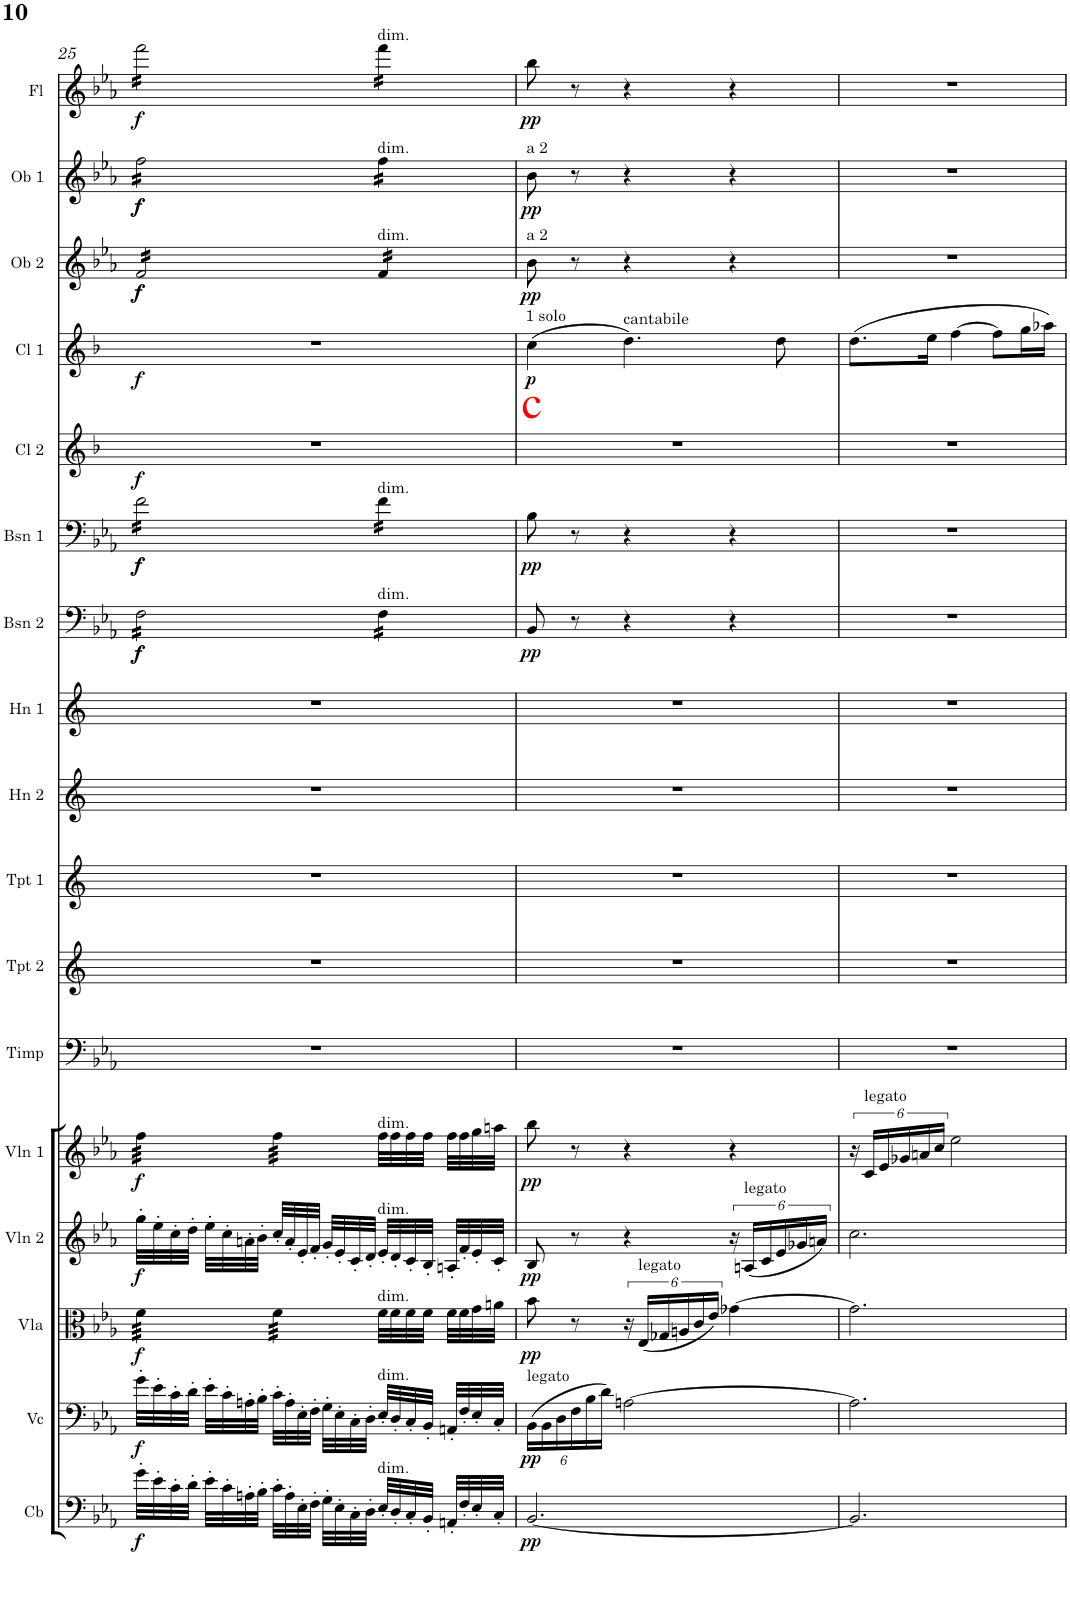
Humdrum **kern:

**kern	**dynam	**kern	**dynam	**kern	**dynam	**kern	**dynam	**kern	**dynam	**kern	**kern	**kern	**kern	**kern	**kern	**dynam	**kern	**dynam	**kern	**dynam	**kern	**text	**dynam	**kern	**dynam	**kern	**dynam	**kern	**dynam
*part17	*part17	*part16	*part16	*part15	*part15	*part14	*part14	*part13	*part13	*part12	*part11	*part10	*part9	*part8	*part7	*part7	*part6	*part6	*part5	*part5	*part4	*part4	*part4	*part3	*part3	*part2	*part2	*part1	*part1
*staff17	*staff17	*staff16	*staff16	*staff15	*staff15	*staff14	*staff14	*staff13	*staff13	*staff12	*staff11	*staff10	*staff9	*staff8	*staff7	*staff7	*staff6	*staff6	*staff5	*staff5	*staff4	*staff4	*staff4	*staff3	*staff3	*staff2	*staff2	*staff1	*staff1
*I"Contrabass	*	*I"Violoncello	*	*I"Viola	*	*I"Violin 2	*	*I"Violin 1	*	*I"Timpani	*I"Eb Trumpet 2	*I"Eb Trumpet 1	*I"Eb Horn 2	*I"Eb Horn 1	*I"Bassoon 2	*	*I"Bassoon 1	*	*I"Bb Clarinet 2	*	*I"Bb Clarinet 1	*	*	*I"Oboe 2	*	*I"Oboe 1	*	*I"Flute	*
*I'Cb	*	*I'Vc	*	*I'Vla	*	*I'Vln 2	*	*I'Vln 1	*	*I'Timp	*I'Tpt 2	*I'Tpt 1	*I'Hn 2	*I'Hn 1	*I'Bsn 2	*	*I'Bsn 1	*	*I'Cl 2	*	*I'Cl 1	*	*	*I'Ob 2	*	*I'Ob 1	*	*I'Fl	*
!!LO:PB:g=z
*clefF4	*	*clefF4	*	*clefC3	*	*clefG2	*	*clefG2	*	*clefF4	*clefG2	*clefG2	*clefG2	*clefG2	*clefF4	*	*clefF4	*	*clefG2	*	*clefG2	*	*	*clefG2	*	*clefG2	*	*clefG2	*
*Trd7c12	*	*	*	*	*	*	*	*	*	*	*Trd-2c-3	*Trd-2c-3	*Trd5c9	*Trd5c9	*	*	*	*	*Trd1c2	*	*Trd1c2	*	*	*	*	*	*	*	*
*k[b-e-a-]	*	*k[b-e-a-]	*	*k[b-e-a-]	*	*k[b-e-a-]	*	*k[b-e-a-]	*	*k[b-e-a-]	*k[]	*k[]	*k[]	*k[]	*k[b-e-a-]	*	*k[b-e-a-]	*	*k[b-]	*	*k[b-]	*	*	*k[b-e-a-]	*	*k[b-e-a-]	*	*k[b-e-a-]	*
*M3/4	*	*M3/4	*	*M3/4	*	*M3/4	*	*M3/4	*	*M3/4	*M3/4	*M3/4	*M3/4	*M3/4	*M3/4	*	*M3/4	*	*M3/4	*	*M3/4	*	*	*M3/4	*	*M3/4	*	*M3/4	*
=25	=25	=25	=25	=25	=25	=25	=25	=25	=25	=25	=25	=25	=25	=25	=25	=25	=25	=25	=25	=25	=25	=25	=25	=25	=25	=25	=25	=25	=25
!	!LO:DY:b	!	!LO:DY:b	!	!LO:DY:b	!	!LO:DY:b	!	!LO:DY:b	!	!	!	!	!	!	!LO:DY:b	!	!	!	!	!	!	!	!	!	!	!	!	!
!	!	!	!	!	!	!	!	!	!	!	!	!	!	!	!	!LO:DY:n=1:b	!	!LO:DY:b	!	!	!	!	!	!	!	!	!	!	!
!	!	!	!	!	!	!	!	!	!	!	!	!	!	!	!	!	!	!LO:DY:n=1:b	!	!LO:DY:b	!	!	!LO:DY:b	!	!LO:DY:b	!	!	!	!
!	!	!	!	!	!	!	!	!	!	!	!	!	!	!	!	!	!	!	!	!	!	!	!	!	!LO:DY:n=1:b	!	!LO:DY:b	!	!
!	!	!	!	!	!	!	!	!	!	!	!	!	!	!	!	!	!	!	!	!	!	!	!	!	!	!	!LO:DY:n=1:b	!	!LO:DY:b
*	*	*	*	*tremolo	*	*	*	*	*	*	*	*	*	*	*	*	*	*	*	*	*	*	*	*	*	*	*	*	*
*	*	*	*	*	*	*	*	*tremolo	*	*	*	*	*	*	*	*	*	*	*	*	*	*	*	*	*	*	*	*	*
*	*	*	*	*	*	*	*	*	*	*	*	*	*	*	*tremolo	*	*	*	*	*	*	*	*	*	*	*	*	*	*
*	*	*	*	*	*	*	*	*	*	*	*	*	*	*	*	*	*tremolo	*	*	*	*	*	*	*	*	*	*	*	*
*	*	*	*	*	*	*	*	*	*	*	*	*	*	*	*	*	*	*	*	*	*	*	*	*tremolo	*	*	*	*	*
*	*	*	*	*	*	*	*	*	*	*	*	*	*	*	*	*	*	*	*	*	*	*	*	*	*	*tremolo	*	*	*
*	*	*	*	*	*	*	*	*	*	*	*	*	*	*	*	*	*	*	*	*	*	*	*	*	*	*	*	*tremolo	*
32g'\LLL	f	32g'\LLL	f	32f\LLL	f	32gg'\LLL	f	32ff\LLL	f	2.r	2.r	2.r	2.r	2.r	16F\LL	f f	16f\LL	f f	2.r	f	2.r	.	f	16f/LL	f f	16ff\LL	f f	16fff\LL	f
32e-'\	.	32e-'\	.	32f\	.	32ee-'\	.	32ff\	.	.	.	.	.	.	.	.	.	.	.	.	.	.	.	.	.	.	.	.	.
32c'\	.	32c'\	.	32f\	.	32cc'\	.	32ff\	.	.	.	.	.	.	16F\	.	16f\	.	.	.	.	.	.	16f/	.	16ff\	.	16fff\	.
32d'\JJJ	.	32d'\JJJ	.	32f\	.	32dd'\JJJ	.	32ff\	.	.	.	.	.	.	.	.	.	.	.	.	.	.	.	.	.	.	.	.	.
32e-'\LLL	.	32e-'\LLL	.	32f\	.	32ee-'\LLL	.	32ff\	.	.	.	.	.	.	16F\	.	16f\	.	.	.	.	.	.	16f/	.	16ff\	.	16fff\	.
32c'\	.	32c'\	.	32f\	.	32cc'\	.	32ff\	.	.	.	.	.	.	.	.	.	.	.	.	.	.	.	.	.	.	.	.	.
32An'\	.	32An'\	.	32f\	.	32an'\	.	32ff\	.	.	.	.	.	.	16F\	.	16f\	.	.	.	.	.	.	16f/	.	16ff\	.	16fff\	.
32B-'\JJJ	.	32B-'\JJJ	.	32f\JJJ	.	32b-'\JJJ	.	32ff\JJJ	.	.	.	.	.	.	.	.	.	.	.	.	.	.	.	.	.	.	.	.	.
32c'\LLL	.	32c'\LLL	.	32f\LLL	.	32cc'/LLL	.	32ff\LLL	.	.	.	.	.	.	16F\	.	16f\	.	.	.	.	.	.	16f/	.	16ff\	.	16fff\	.
32A'\	.	32A'\	.	32f\	.	32a'/	.	32ff\	.	.	.	.	.	.	.	.	.	.	.	.	.	.	.	.	.	.	.	.	.
32E-'\	.	32E-'\	.	32f\	.	32e-'/	.	32ff\	.	.	.	.	.	.	16F\	.	16f\	.	.	.	.	.	.	16f/	.	16ff\	.	16fff\	.
32F'\JJJ	.	32F'\JJJ	.	32f\	.	32f'/JJJ	.	32ff\	.	.	.	.	.	.	.	.	.	.	.	.	.	.	.	.	.	.	.	.	.
32G'\LLL	.	32G'\LLL	.	32f\	.	32g'/LLL	.	32ff\	.	.	.	.	.	.	16F\	.	16f\	.	.	.	.	.	.	16f/	.	16ff\	.	16fff\	.
32E-'\	.	32E-'\	.	32f\	.	32e-'/	.	32ff\	.	.	.	.	.	.	.	.	.	.	.	.	.	.	.	.	.	.	.	.	.
32C'\	.	32C'\	.	32f\	.	32c'/	.	32ff\	.	.	.	.	.	.	16F\JJ	.	16f\JJ	.	.	.	.	.	.	16f/JJ	.	16ff\JJ	.	16fff\JJ	.
32D'\JJJ	.	32D'\JJJ	.	32f\JJJ	.	32d'/JJJ	.	32ff\JJJ	.	.	.	.	.	.	.	.	.	.	.	.	.	.	.	.	.	.	.	.	.
*	*	*	*	*	*	*	*	*Xtremolo	*	*	*	*	*	*	*	*	*	*	*	*	*	*	*	*	*	*	*	*	*
*	*	*	*	*Xtremolo	*	*	*	*	*	*	*	*	*	*	*	*	*	*	*	*	*	*	*	*	*	*	*	*	*
!	!	!	!	!	!	!	!	!	!	!	!	!	!	!	!	!	!	!	!	!	!	!	!	!	!	!	!	!LO:TX:a:t=dim.	!
!	!	!	!	!	!	!	!	!	!	!	!	!	!	!	!	!	!	!	!	!	!	!	!	!	!	!LO:TX:a:t=dim.	!	!	!
!	!	!	!	!	!	!	!	!	!	!	!	!	!	!	!	!	!	!	!	!	!	!	!	!LO:TX:a:t=dim.	!	!	!	!	!
!	!	!	!	!	!	!	!	!	!	!	!	!	!	!	!	!	!LO:TX:a:t=dim.	!	!	!	!	!	!	!	!	!	!	!	!
!	!	!	!	!	!	!	!	!	!	!	!	!	!	!	!LO:TX:a:t=dim.	!	!	!	!	!	!	!	!	!	!	!	!	!	!
!	!	!	!	!	!	!	!	!LO:TX:a:t=dim.	!	!	!	!	!	!	!	!	!	!	!	!	!	!	!	!	!	!	!	!	!
!	!	!	!	!	!	!LO:TX:a:t=dim.	!	!	!	!	!	!	!	!	!	!	!	!	!	!	!	!	!	!	!	!	!	!	!
!	!	!	!	!LO:TX:a:t=dim.	!	!	!	!	!	!	!	!	!	!	!	!	!	!	!	!	!	!	!	!	!	!	!	!	!
!	!	!LO:TX:a:t=dim.	!	!	!	!	!	!	!	!	!	!	!	!	!	!	!	!	!	!	!	!	!	!	!	!	!	!	!
!LO:TX:a:t=dim.	!	!	!	!	!	!	!	!	!	!	!	!	!	!	!	!	!	!	!	!	!	!	!	!	!	!	!	!	!
32E-'/LLL	.	32E-'/LLL	.	32f\LLL	.	32e-'/LLL	.	32ff\LLL	.	.	.	.	.	.	16F\LL	.	16f\LL	.	.	.	.	.	.	16f/LL	.	16ff\LL	.	16fff\LL	.
32D'/	.	32D'/	.	32f\	.	32d'/	.	32ff\	.	.	.	.	.	.	.	.	.	.	.	.	.	.	.	.	.	.	.	.	.
32C'/	.	32C'/	.	32f\	.	32c'/	.	32ff\	.	.	.	.	.	.	16F\	.	16f\	.	.	.	.	.	.	16f/	.	16ff\	.	16fff\	.
32BB-'/JJJ	.	32BB-'/JJJ	.	32f\JJJ	.	32B-'/JJJ	.	32ff\JJJ	.	.	.	.	.	.	.	.	.	.	.	.	.	.	.	.	.	.	.	.	.
32AAn'/LLL	.	32AAn'/LLL	.	32f\LLL	.	32An'/LLL	.	32ff\LLL	.	.	.	.	.	.	16F\	.	16f\	.	.	.	.	.	.	16f/	.	16ff\	.	16fff\	.
32F'/	.	32F'/	.	32f\	.	32f'/	.	32ff\	.	.	.	.	.	.	.	.	.	.	.	.	.	.	.	.	.	.	.	.	.
32E-'/	.	32E-'/	.	32g\	.	32e-'/	.	32gg\	.	.	.	.	.	.	16F\JJ	.	16f\JJ	.	.	.	.	.	.	16f/JJ	.	16ff\JJ	.	16fff\JJ	.
*	*	*	*	*	*	*	*	*	*	*	*	*	*	*	*	*	*	*	*	*	*	*	*	*	*	*	*	*Xtremolo	*
*	*	*	*	*	*	*	*	*	*	*	*	*	*	*	*	*	*	*	*	*	*	*	*	*	*	*Xtremolo	*	*	*
*	*	*	*	*	*	*	*	*	*	*	*	*	*	*	*	*	*	*	*	*	*	*	*	*Xtremolo	*	*	*	*	*
*	*	*	*	*	*	*	*	*	*	*	*	*	*	*	*	*	*Xtremolo	*	*	*	*	*	*	*	*	*	*	*	*
*	*	*	*	*	*	*	*	*	*	*	*	*	*	*	*Xtremolo	*	*	*	*	*	*	*	*	*	*	*	*	*	*
32C'/JJJ	.	32C'/JJJ	.	32an\JJJ	.	32c'/JJJ	.	32aan\JJJ	.	.	.	.	.	.	.	.	.	.	.	.	.	.	.	.	.	.	.	.	.
=26	=26	=26	=26	=26	=26	=26	=26	=26	=26	=26	=26	=26	=26	=26	=26	=26	=26	=26	=26	=26	=26	=26	=26	=26	=26	=26	=26	=26	=26
*	*	*Xbrackettup	*	*	*	*	*	*	*	*	*	*	*	*	*	*	*	*	*	*	*	*	*	*	*	*	*	*	*
!	!	!	!	!	!	!	!	!	!	!	!	!	!	!	!	!	!	!	!	!	!	!	!	!	!	!LO:TX:a:t=a 2	!	!	!
!	!	!	!	!	!	!	!	!	!	!	!	!	!	!	!	!	!	!	!	!	!	!	!	!LO:TX:a:t=a 2	!	!	!	!	!
!	!	!	!	!	!	!	!	!	!	!	!	!	!	!	!	!	!	!	!	!	!LO:TX:a:t=1 solo	!	!	!	!	!	!	!	!
!	!	!LO:TX:a:t=legato	!	!	!	!	!	!	!	!	!	!	!	!	!	!	!	!	!	!	!	!	!	!	!	!	!	!	!
!	!LO:DY:b	!	!LO:DY:b	!	!LO:DY:b	!	!LO:DY:b	!	!LO:DY:b	!	!	!	!	!	!	!LO:DY:b	!	!LO:DY:b	!	!	!	!LO:LY:b:color=#FF0000	!LO:DY:b	!	!LO:DY:b	!	!LO:DY:b	!	!LO:DY:b
[2.BB-/	pp	(24BB-\LL	pp	8b-\	pp	8B-/	pp	8bb-\	pp	2.r	2.r	2.r	2.r	2.r	8BB-/	pp	8B-\	pp	2.r	.	(4cc\	c	p	8b-\	pp	8b-\	pp	8bb-\	pp
.	.	24BB-\	.	.	.	.	.	.	.	.	.	.	.	.	.	.	.	.	.	.	.	.	.	.	.	.	.	.	.
.	.	24D\	.	.	.	.	.	.	.	.	.	.	.	.	.	.	.	.	.	.	.	.	.	.	.	.	.	.	.
.	.	24F\	.	8r	.	8r	.	8r	.	.	.	.	.	.	8r	.	8r	.	.	.	.	.	.	8r	.	8r	.	8r	.
.	.	24B-\	.	.	.	.	.	.	.	.	.	.	.	.	.	.	.	.	.	.	.	.	.	.	.	.	.	.	.
.	.	24d\JJ)	.	.	.	.	.	.	.	.	.	.	.	.	.	.	.	.	.	.	.	.	.	.	.	.	.	.	.
!	!	!	!	!	!	!	!	!	!	!	!	!	!	!	!	!	!	!	!	!	!LO:TX:a:t=cantabile	!	!	!	!	!	!	!	!
.	.	[2An\	.	24r	.	4r	.	4r	.	.	.	.	.	.	4r	.	4r	.	.	.	4.dd\)	.	.	4r	.	4r	.	4r	.
!	!	!	!	!LO:TX:a:t=legato	!	!	!	!	!	!	!	!	!	!	!	!	!	!	!	!	!	!	!	!	!	!	!	!	!
.	.	.	.	(24E-/LL	.	.	.	.	.	.	.	.	.	.	.	.	.	.	.	.	.	.	.	.	.	.	.	.	.
.	.	.	.	24G-X/	.	.	.	.	.	.	.	.	.	.	.	.	.	.	.	.	.	.	.	.	.	.	.	.	.
.	.	.	.	24An/	.	.	.	.	.	.	.	.	.	.	.	.	.	.	.	.	.	.	.	.	.	.	.	.	.
.	.	.	.	24c/	.	.	.	.	.	.	.	.	.	.	.	.	.	.	.	.	.	.	.	.	.	.	.	.	.
.	.	.	.	24e-/JJ)	.	.	.	.	.	.	.	.	.	.	.	.	.	.	.	.	.	.	.	.	.	.	.	.	.
.	.	.	.	[4g-X\	.	24r	.	4r	.	.	.	.	.	.	4r	.	4r	.	.	.	.	.	.	4r	.	4r	.	4r	.
!	!	!	!	!	!	!LO:TX:a:t=legato	!	!	!	!	!	!	!	!	!	!	!	!	!	!	!	!	!	!	!	!	!	!	!
.	.	.	.	.	.	(24An/LL	.	.	.	.	.	.	.	.	.	.	.	.	.	.	.	.	.	.	.	.	.	.	.
.	.	.	.	.	.	24c/	.	.	.	.	.	.	.	.	.	.	.	.	.	.	.	.	.	.	.	.	.	.	.
.	.	.	.	.	.	24e-/	.	.	.	.	.	.	.	.	.	.	.	.	.	.	8dd\	.	.	.	.	.	.	.	.
.	.	.	.	.	.	24g-X/	.	.	.	.	.	.	.	.	.	.	.	.	.	.	.	.	.	.	.	.	.	.	.
.	.	.	.	.	.	24an/JJ)	.	.	.	.	.	.	.	.	.	.	.	.	.	.	.	.	.	.	.	.	.	.	.
=27	=27	=27	=27	=27	=27	=27	=27	=27	=27	=27	=27	=27	=27	=27	=27	=27	=27	=27	=27	=27	=27	=27	=27	=27	=27	=27	=27	=27	=27
2.BB-/]	.	2.A\]	.	2.g-\]	.	2.cc\	.	24r	.	2.r	2.r	2.r	2.r	2.r	2.r	.	2.r	.	2.r	.	(8.dd\L	.	.	2.r	.	2.r	.	2.r	.
!	!	!	!	!	!	!	!	!LO:TX:a:t=legato	!	!	!	!	!	!	!	!	!	!	!	!	!	!	!	!	!	!	!	!	!
.	.	.	.	.	.	.	.	24c/LL	.	.	.	.	.	.	.	.	.	.	.	.	.	.	.	.	.	.	.	.	.
.	.	.	.	.	.	.	.	24e-/	.	.	.	.	.	.	.	.	.	.	.	.	.	.	.	.	.	.	.	.	.
.	.	.	.	.	.	.	.	24g-X/	.	.	.	.	.	.	.	.	.	.	.	.	.	.	.	.	.	.	.	.	.
.	.	.	.	.	.	.	.	24an/	.	.	.	.	.	.	.	.	.	.	.	.	.	.	.	.	.	.	.	.	.
.	.	.	.	.	.	.	.	.	.	.	.	.	.	.	.	.	.	.	.	.	16ee\Jk	.	.	.	.	.	.	.	.
.	.	.	.	.	.	.	.	24cc/JJ	.	.	.	.	.	.	.	.	.	.	.	.	.	.	.	.	.	.	.	.	.
.	.	.	.	.	.	.	.	2ee-\	.	.	.	.	.	.	.	.	.	.	.	.	[4ff\	.	.	.	.	.	.	.	.
.	.	.	.	.	.	.	.	.	.	.	.	.	.	.	.	.	.	.	.	.	8ff\L]	.	.	.	.	.	.	.	.
.	.	.	.	.	.	.	.	.	.	.	.	.	.	.	.	.	.	.	.	.	16gg\L	.	.	.	.	.	.	.	.
.	.	.	.	.	.	.	.	.	.	.	.	.	.	.	.	.	.	.	.	.	16aa-X\JJ)	.	.	.	.	.	.	.	.
=	=	=	=	=	=	=	=	=	=	=	=	=	=	=	=	=	=	=	=	=	=	=	=	=	=	=	=	=	=
*-	*-	*-	*-	*-	*-	*-	*-	*-	*-	*-	*-	*-	*-	*-	*-	*-	*-	*-	*-	*-	*-	*-	*-	*-	*-	*-	*-	*-	*-
